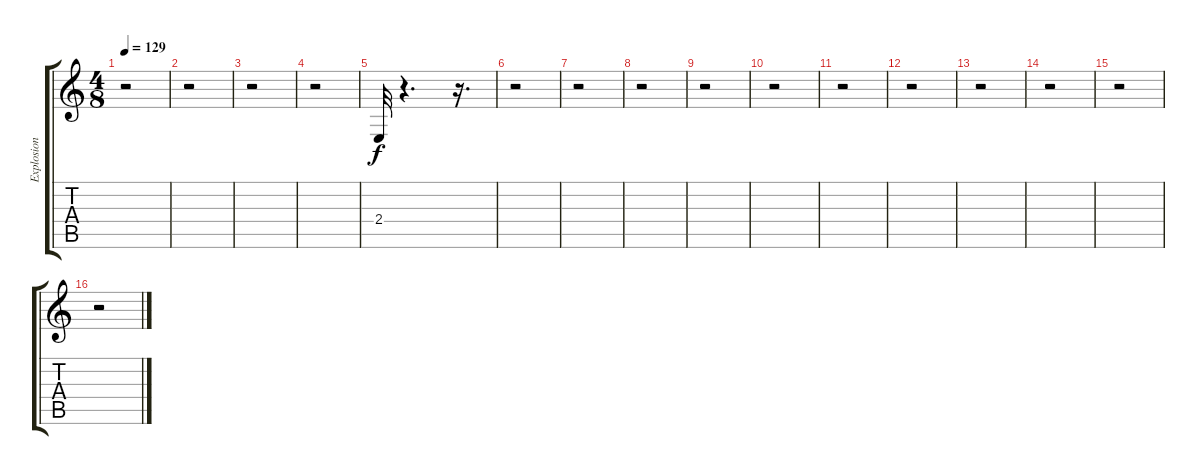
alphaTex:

\track ("Explosion" "Explosion") {instrument drawbarorgan}
\staff {score tabs}
\tuning (E4 B3 G3 D3 A2 E2) {hide}
\ts (4 8)
\tempo 129
\clef g2
\ks c
r.2{dy f} |
r.2 |
r.2 |
r.2 |
2.4.32 r.4{d} r.16{d} |
r.2 |
r.2 |
r.2 |
r.2 |
r.2 |
r.2 |
r.2 |
r.2 |
r.2 |
r.2 |
r.2
